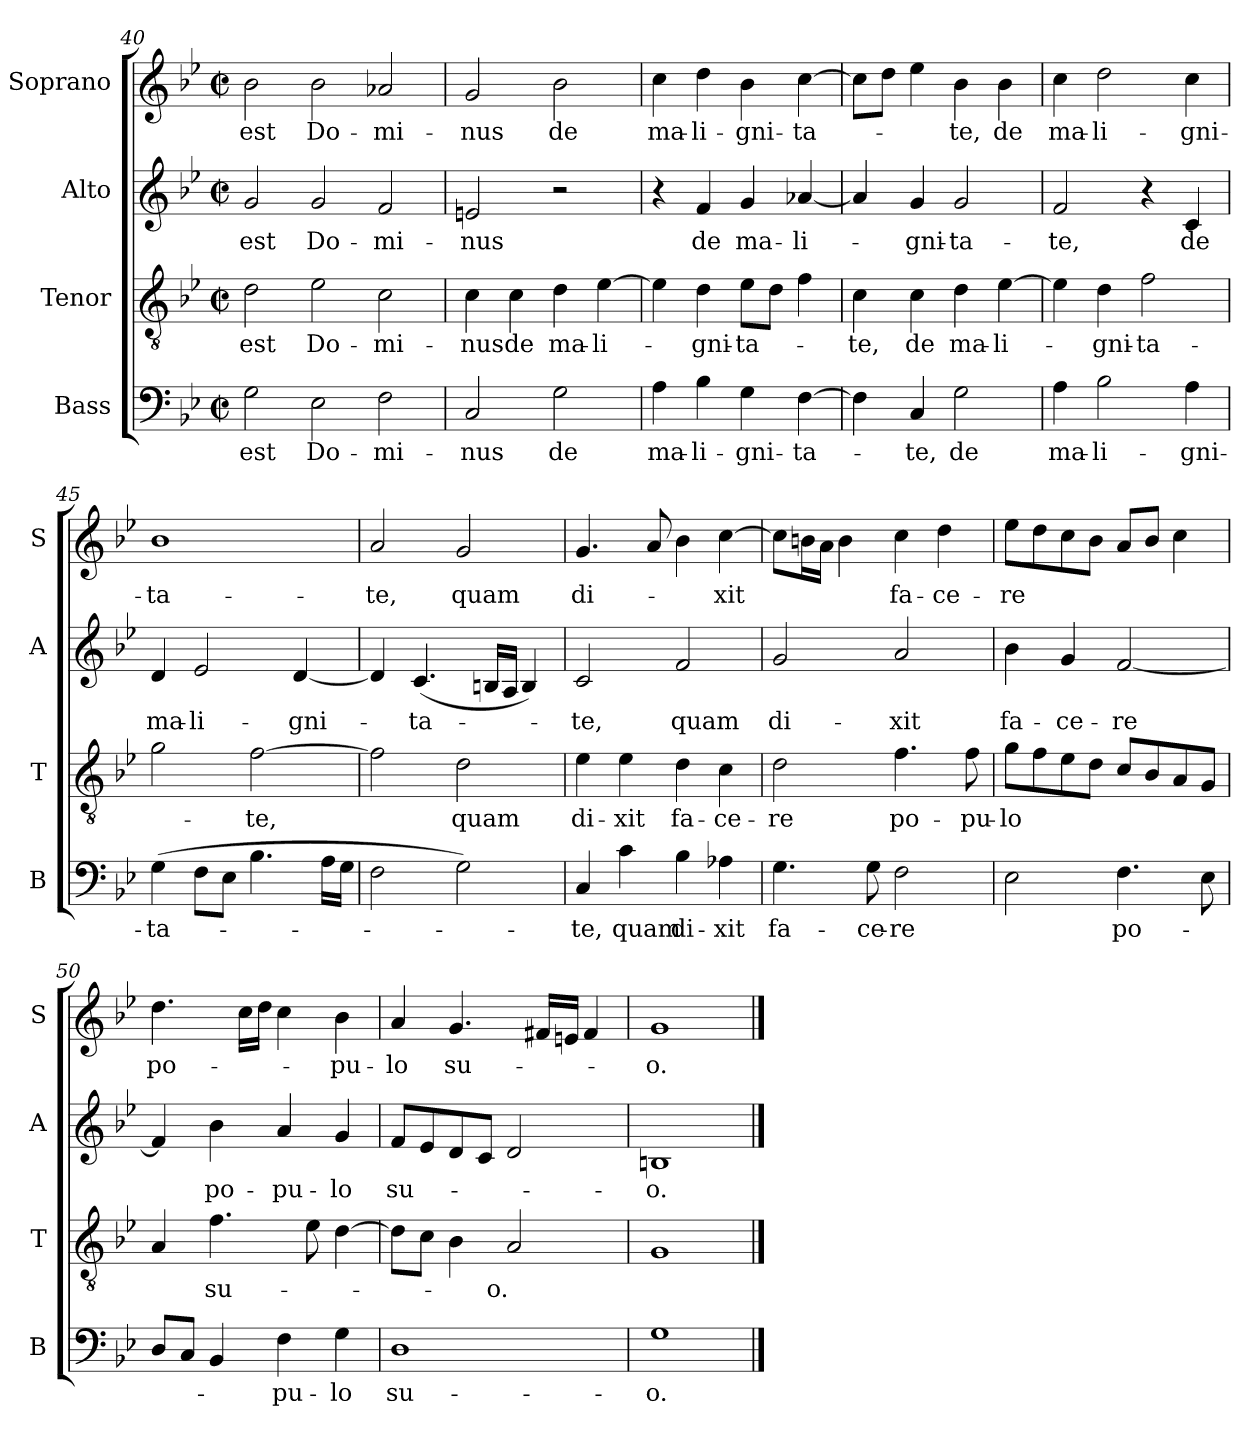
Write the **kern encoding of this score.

**kern	**text	**kern	**text	**kern	**text	**kern	**text
*part4	*part4	*part3	*part3	*part2	*part2	*part1	*part1
*staff4	*staff4	*staff3	*staff3	*staff2	*staff2	*staff1	*staff1
*I"Bass	*	*I"Tenor	*	*I"Alto	*	*I"Soprano	*
*I'B	*	*I'T	*	*I'A	*	*I'S	*
!!LO:PB:g=z
*clefF4	*	*clefGv2	*	*clefG2	*	*clefG2	*
*k[b-e-]	*	*k[b-e-]	*	*k[b-e-]	*	*k[b-e-]	*
*B-:	*	*B-:	*	*B-:	*	*B-:	*
*M2/2	*	*M2/2	*	*M2/2	*	*M2/2	*
*met(c|)	*	*met(c|)	*	*met(c|)	*	*met(c|)	*
=40	=40	=40	=40	=40	=40	=40	=40
2G\	est	2d\	est	2g/	est	2b-\	est
2E-\	Do-	2e-\	Do-	2g/	Do-	2b-\	Do-
2F\	-mi-	2c\	-mi-	2f/	-mi-	2a-X/	-mi-
=41	=41	=41	=41	=41	=41	=41	=41
2C/	-nus	4c\	-nus	2en/	-nus	2g/	-nus
.	.	4c\	de	.	.	.	.
2G\	de	4d\	ma-	2r	.	2b-\	de
.	.	[4e-\	-li-	.	.	.	.
=42	=42	=42	=42	=42	=42	=42	=42
4A\	ma-	4e-\]	.	4r	.	4cc\	ma-
4B-\	-li-	4d\	-gni-	4f/	de	4dd\	-li-
4G\	-gni-	8e-\L	-ta-	4g/	ma-	4b-\	-gni-
.	.	8d\J	.	.	.	.	.
[4F\	-ta-	4f\	.	[4a-X/	-li-	[4cc\	-ta-
=43	=43	=43	=43	=43	=43	=43	=43
4F\]	.	4c\	-te,	4a-/]	.	8cc\L]	.
.	.	.	.	.	.	8dd\J	.
4C/	-te,	4c\	de	4g/	-gni-	4ee-\	.
2G\	de	4d\	ma-	2g/	-ta-	4b-\	-te,
.	.	[4e-\	-li-	.	.	4b-\	de
=44	=44	=44	=44	=44	=44	=44	=44
4A\	ma-	4e-\]	.	2f/	-te,	4cc\	ma-
2B-\	-li-	4d\	-gni-	.	.	2dd\	-li-
.	.	2f\	-ta-	4r	.	.	.
4A\	-gni-	.	.	4c/	de	4cc\	-gni-
!!LO:LB:g=z
=45	=45	=45	=45	=45	=45	=45	=45
(4G\	-ta-	2g\	.	4d/	ma-	1b-	-ta-
8F\L	.	.	.	2e-/	-li-	.	.
8E-\J	.	.	.	.	.	.	.
4.B-\	.	[2f\	-te,	.	.	.	.
.	.	.	.	[4d/	-gni-	.	.
16A\LL	.	.	.	.	.	.	.
16G\JJ	.	.	.	.	.	.	.
=46	=46	=46	=46	=46	=46	=46	=46
2F\	.	2f\]	.	4d/]	.	2a/	-te,
.	.	.	.	(4.c/	-ta-	.	.
2G\)	.	2d\	quam	.	.	2g/	quam
.	.	.	.	16Bn/LL	.	.	.
.	.	.	.	16A/JJ	.	.	.
.	.	.	.	4B/)	.	.	.
=47	=47	=47	=47	=47	=47	=47	=47
4C/	-te,	4e-\	di-	2c/	-te,	4.g/	di-
4c\	quam	4e-\	-xit	.	.	.	.
.	.	.	.	.	.	8a/	.
4B-\	di-	4d\	fa-	2f/	quam	4b-\	.
4A-X\	-xit	4c\	-ce-	.	.	[4cc\	-xit
=48	=48	=48	=48	=48	=48	=48	=48
4.G\	fa-	2d\	-re	2g/	di-	8cc\L]	.
.	.	.	.	.	.	16bn\L	.
.	.	.	.	.	.	16a\JJ	.
.	.	.	.	.	.	4b\	.
8G\	-ce-	.	.	.	.	.	.
2F\	-re	4.f\	po-	2a/	-xit	4cc\	fa-
.	.	.	.	.	.	4dd\	-ce-
.	.	8f\	-pu-	.	.	.	.
!!LO:LB:g=z
=49	=49	=49	=49	=49	=49	=49	=49
2E-\	.	8g\L	-lo	4b-\	fa-	8ee-\L	-re
.	.	8f\	.	.	.	8dd\	.
.	.	8e-\	.	4g/	-ce-	8cc\	.
.	.	8d\J	.	.	.	8b-\J	.
4.F\	po-	8c/L	.	[2f/	-re	8a/L	.
.	.	8B-/	.	.	.	8b-/J	.
.	.	8A/	.	.	.	4cc\	.
8E-\	.	8G/J	.	.	.	.	.
=50	=50	=50	=50	=50	=50	=50	=50
8D/L	.	4A/	.	4f/]	.	4.dd\	po-
8C/J	.	.	.	.	.	.	.
4BB-/	.	4.f\	su-	4b-\	po-	.	.
.	.	.	.	.	.	16cc\LL	.
.	.	.	.	.	.	16dd\JJ	.
4F\	-pu-	.	.	4a/	-pu-	4cc\	.
.	.	8e-\	.	.	.	.	.
4G\	-lo	[4d\	.	4g/	-lo	4b-\	-pu-
=51	=51	=51	=51	=51	=51	=51	=51
1D	su-	8d\L]	.	8f/L	su-	4a/	-lo
.	.	8c\J	.	8e-/	.	.	.
.	.	4B-\	.	8d/	.	4.g/	su-
.	.	.	.	8c/J	.	.	.
.	.	2A/	-o.	2d/	.	.	.
.	.	.	.	.	.	16f#X/LL	.
.	.	.	.	.	.	16en/JJ	.
.	.	.	.	.	.	4f#/	.
=52	=52	=52	=52	=52	=52	=52	=52
1G	-o.	1G	.	1Bn	-o.	1g	-o.
==	==	==	==	==	==	==	==
*-	*-	*-	*-	*-	*-	*-	*-
